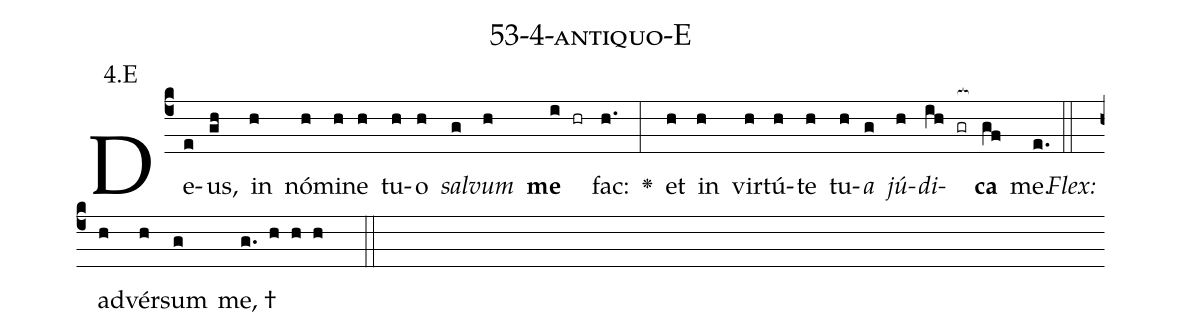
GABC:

name: 53-4-antiquo-E;
annotation: 4.E;
%%
(c4)De(e)us,(gh) in(h) nó(h)mi(h)ne(h) tu(h)o(h) <i>sal</i>(g)<i>vum</i>(h) <b>me</b>(i hr) fac:(h.) <v>\greheightstar</v>(:) et(h) in(h) vir(h)tú(h)te(h) tu(h)<i>a</i>(g) <i>jú</i>(h)<i>di</i>(ih gr[ocb:1{])<b>ca</b>(gf[ocb:0}]) me.(e.) (::)
<i>Flex:</i>()  ad(h)vér(h)sum(g) me, †(g. h h h  ::)

%E(h) u(g) o(h) u(ih) a(gf) e.(e.) (::)
